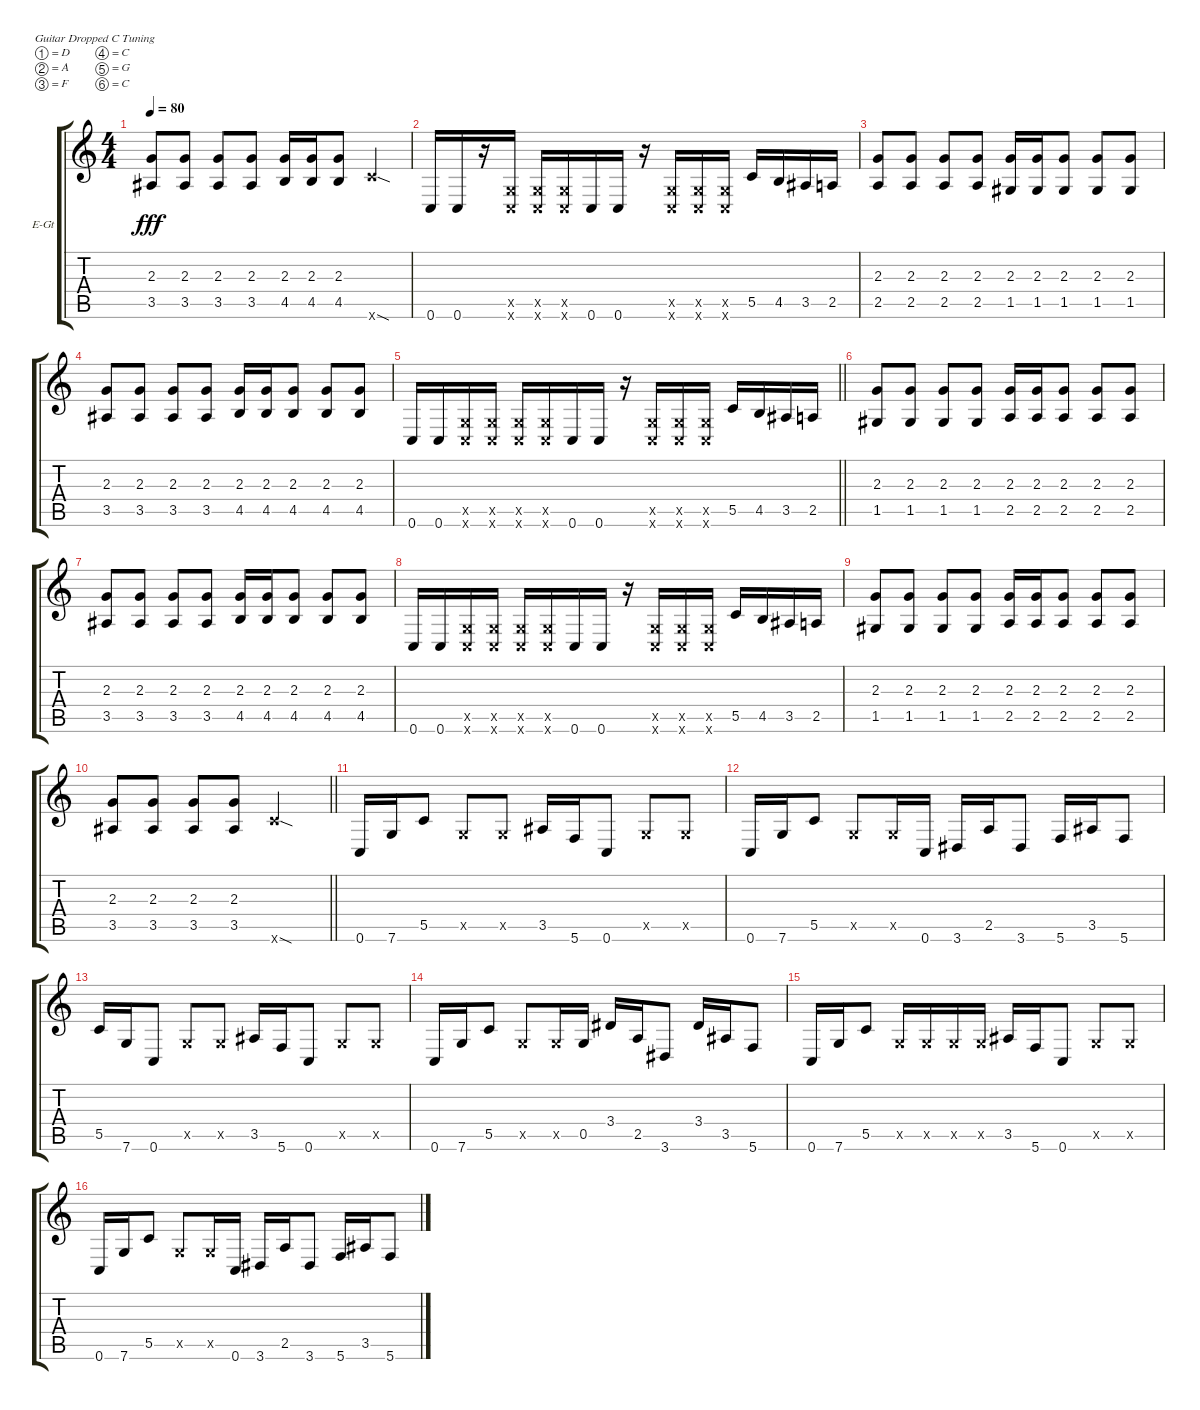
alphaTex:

\bracketExtendMode groupsimilarinstruments
\firstSystemTrackNameOrientation horizontal
\otherSystemsTrackNameOrientation horizontal
\track ("o1" "E-Gt") {instrument overdrivenguitar}
\staff {score tabs}
\tuning (D4 A3 F3 C3 G2 C2)
\ts (4 4)
\tempo 80
\clef g2
\ks c
(2.3 3.5).8{dy fff} (2.3 3.5).8 (2.3 3.5).8 (2.3 3.5).8 (2.3 4.5).16 (2.3 4.5).16 (2.3 4.5).8 12.6{sod x}.4 |
0.6.16 0.6.16 r.16 (0.5{x} 0.6{x}).16 (0.5{x} 0.6{x}).16 (0.5{x} 0.6{x}).16 0.6.16 0.6.16 r.16 (0.5{x} 0.6{x}).16 (0.5{x} 0.6{x}).16 (0.5{x} 0.6{x}).16 5.5.16 4.5.16 3.5.16 2.5.16 |
(2.3 2.5).8 (2.3 2.5).8 (2.3 2.5).8 (2.3 2.5).8 (2.3 1.5).16 (2.3 1.5).16 (2.3 1.5).8 (2.3 1.5).8 (2.3 1.5).8 |
(2.3 3.5).8 (2.3 3.5).8 (2.3 3.5).8 (2.3 3.5).8 (2.3 4.5).16 (2.3 4.5).16 (2.3 4.5).8 (2.3 4.5).8 (2.3 4.5).8 |
\barLineRight lightlight
0.6.16 0.6.16 (0.5{x} 0.6{x}).16 (0.5{x} 0.6{x}).16 (0.5{x} 0.6{x}).16 (0.5{x} 0.6{x}).16 0.6.16 0.6.16 r.16 (0.5{x} 0.6{x}).16 (0.5{x} 0.6{x}).16 (0.5{x} 0.6{x}).16 5.5.16 4.5.16 3.5.16 2.5.16 |
\section ("" " ")
(2.3 1.5).8 (2.3 1.5).8 (2.3 1.5).8 (2.3 1.5).8 (2.3 2.5).16 (2.3 2.5).16 (2.3 2.5).8 (2.3 2.5).8 (2.3 2.5).8 |
(2.3 3.5).8 (2.3 3.5).8 (2.3 3.5).8 (2.3 3.5).8 (2.3 4.5).16 (2.3 4.5).16 (2.3 4.5).8 (2.3 4.5).8 (2.3 4.5).8 |
0.6.16 0.6.16 (0.5{x} 0.6{x}).16 (0.5{x} 0.6{x}).16 (0.5{x} 0.6{x}).16 (0.5{x} 0.6{x}).16 0.6.16 0.6.16 r.16 (0.5{x} 0.6{x}).16 (0.5{x} 0.6{x}).16 (0.5{x} 0.6{x}).16 5.5.16 4.5.16 3.5.16 2.5.16 |
(2.3 1.5).8 (2.3 1.5).8 (2.3 1.5).8 (2.3 1.5).8 (2.3 2.5).16 (2.3 2.5).16 (2.3 2.5).8 (2.3 2.5).8 (2.3 2.5).8 |
\barLineRight lightlight
(2.3 3.5).8 (2.3 3.5).8 (2.3 3.5).8 (2.3 3.5).8 12.6{sod x}.2 |
0.6.16 7.6.16 5.5.8 0.5{x}.8 0.5{x}.8 3.5.16 5.6.16 0.6.8 0.5{x}.8 0.5{x}.8 |
0.6.16 7.6.16 5.5.8 0.5{x}.8 0.5{x}.16 0.6.16 3.6.16 2.5.16 3.6.8 5.6.16 3.5.16 5.6.8 |
5.5.16 7.6.16 0.6.8 0.5{x}.8 0.5{x}.8 3.5.16 5.6.16 0.6.8 0.5{x}.8 0.5{x}.8 |
0.6.16 7.6.16 5.5.8 0.5{x}.8 0.5{x}.16 0.5.16 3.4.16 2.5.16 3.6.8 3.4.16 3.5.16 5.6.8 |
0.6.16 7.6.16 5.5.8 0.5{x}.16 0.5{x}.16 0.5{x}.16 0.5{x}.16 3.5.16 5.6.16 0.6.8 0.5{x}.8 0.5{x}.8 |
0.6.16 7.6.16 5.5.8 0.5{x}.8 0.5{x}.16 0.6.16 3.6.16 2.5.16 3.6.8 5.6.16 3.5.16 5.6.8
